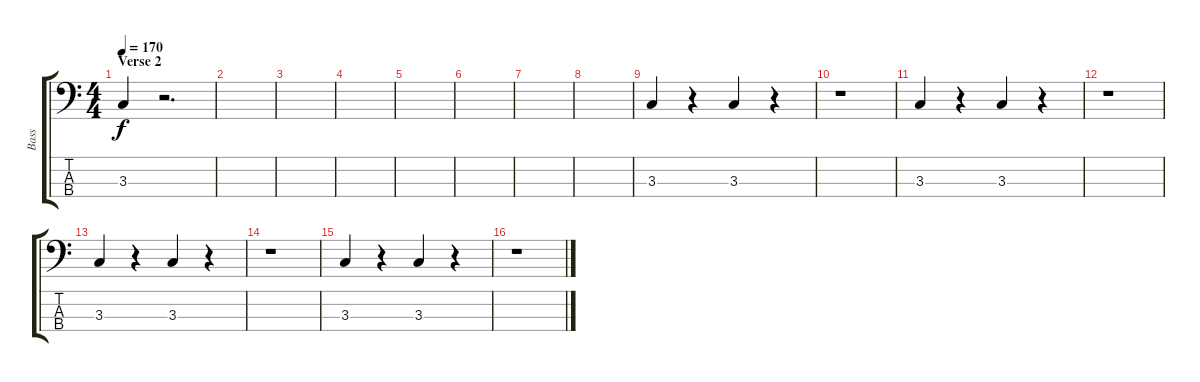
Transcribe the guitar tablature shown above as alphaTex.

\track ("Bass" "Bass") {instrument electricbassfinger}
\staff {score tabs}
\tuning (G2 D2 A1 E1) {hide}
\ts (4 4)
\section ("" "Verse 2")
\tempo 170
\clef f4
\ks c
3.3.4{dy f} r.2{d} |
|
|
|
|
|
|
|
3.3.4 r.4 3.3.4 r.4 |
r.1 |
3.3.4 r.4 3.3.4 r.4 |
r.1 |
3.3.4 r.4 3.3.4 r.4 |
r.1 |
3.3.4 r.4 3.3.4 r.4 |
r.1
